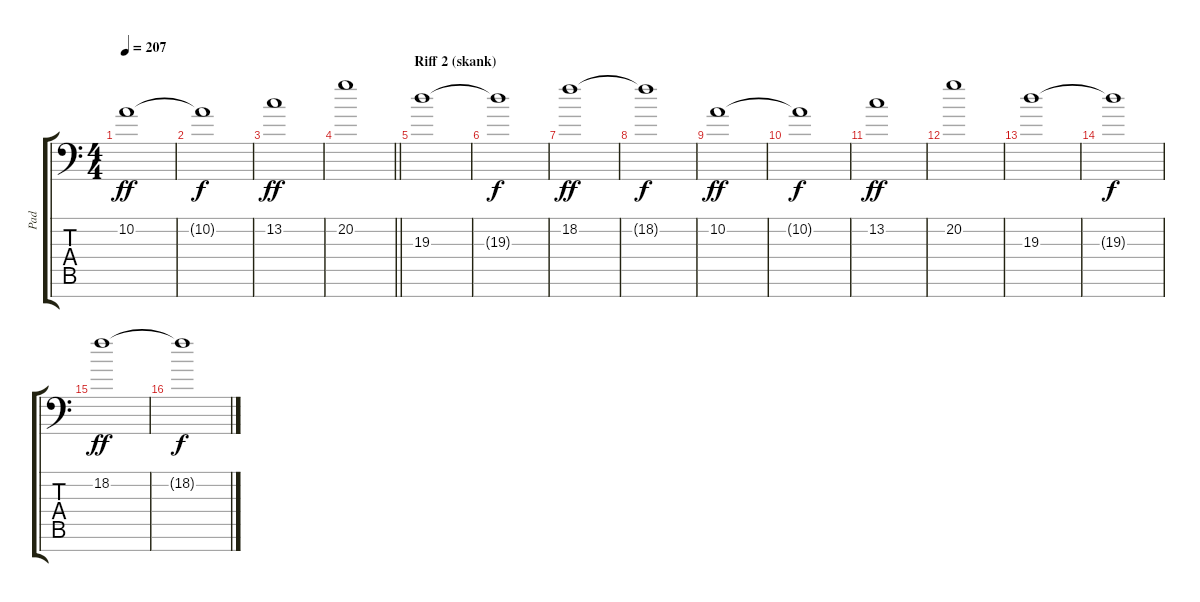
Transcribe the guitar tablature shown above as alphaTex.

\track ("Pad" "Pad") {instrument pad8sweep}
\staff {score tabs}
\tuning (C8 B3 G3 D3 A2 E2 C-1) {hide}
\ts (4 4)
\tempo 207
\clef f4
\ks c
10.2.1{dy ff} |
10.2{t}.1{dy f} |
13.2.1{dy ff} |
\barLineRight lightlight
20.2.1 |
\section ("" "Riff 2 (skank)")
19.3.1 |
19.3{t}.1{dy f} |
18.2.1{dy ff} |
18.2{t}.1{dy f} |
10.2.1{dy ff} |
10.2{t}.1{dy f} |
13.2.1{dy ff} |
20.2.1 |
19.3.1 |
19.3{t}.1{dy f} |
18.2.1{dy ff} |
18.2{t}.1{dy f}
